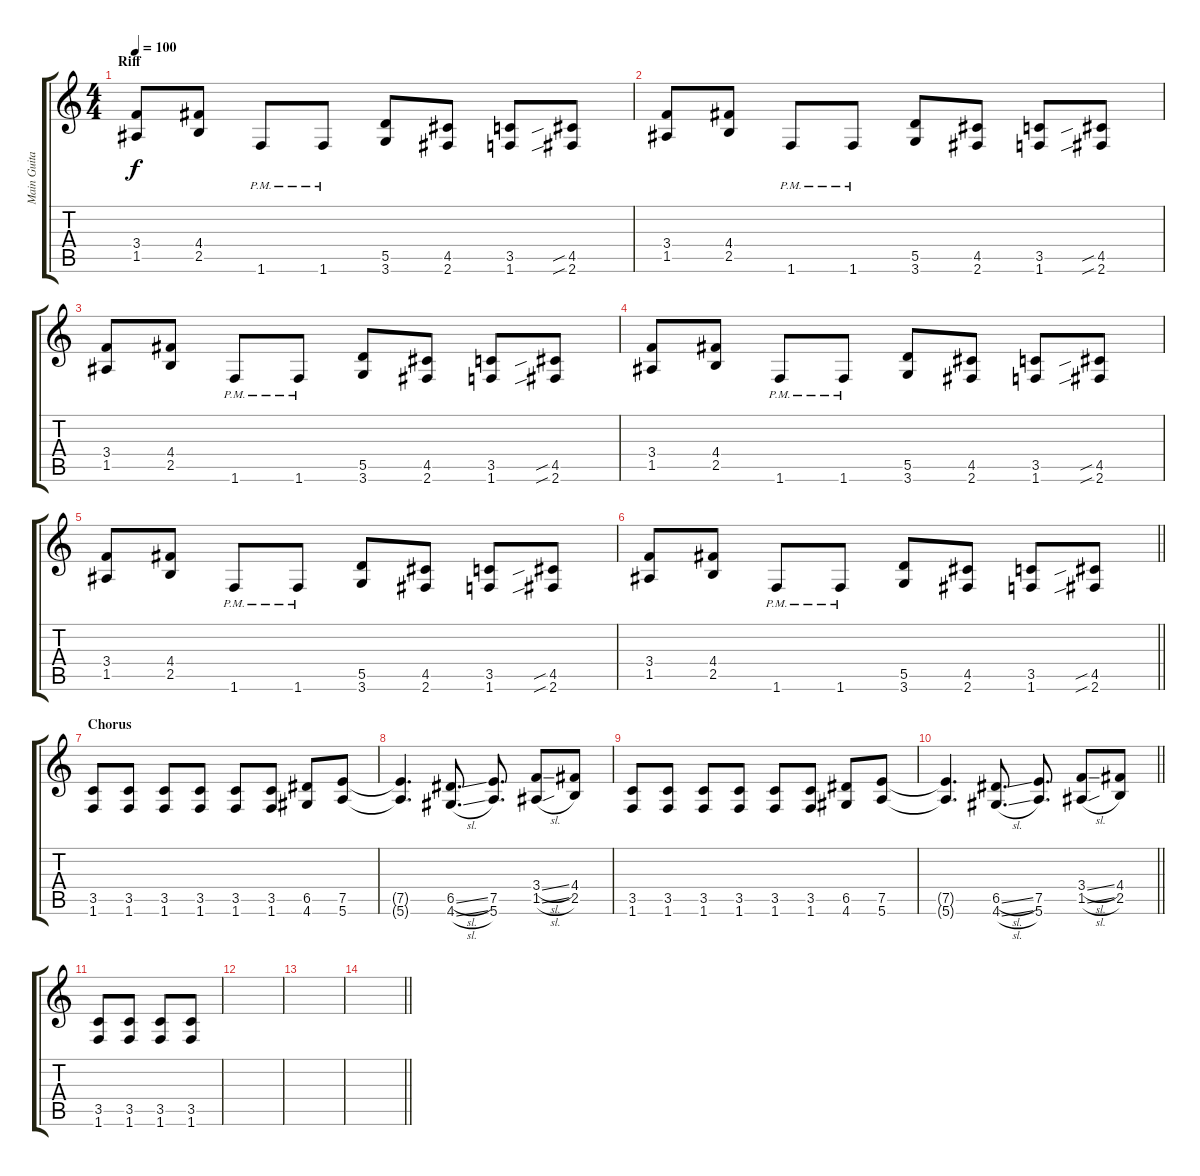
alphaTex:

\track ("Main Guitar" "Main Guita") {instrument distortionguitar}
\staff {score tabs}
\tuning (E4 B3 G3 D3 A2 E2) {hide}
\ts (4 4)
\section ("" "Riff")
\tempo 100
\clef g2
\ks c
(3.4 1.5).8{dy f} (4.4 2.5).8 1.6{pm}.8 1.6{pm}.8 (5.5 3.6).8 (4.5 2.6).8 (3.5 1.6).8 (4.5{sib} 2.6{sib}).8 |
(3.4 1.5).8 (4.4 2.5).8 1.6{pm}.8 1.6{pm}.8 (5.5 3.6).8 (4.5 2.6).8 (3.5 1.6).8 (4.5{sib} 2.6{sib}).8 |
(3.4 1.5).8 (4.4 2.5).8 1.6{pm}.8 1.6{pm}.8 (5.5 3.6).8 (4.5 2.6).8 (3.5 1.6).8 (4.5{sib} 2.6{sib}).8 |
(3.4 1.5).8 (4.4 2.5).8 1.6{pm}.8 1.6{pm}.8 (5.5 3.6).8 (4.5 2.6).8 (3.5 1.6).8 (4.5{sib} 2.6{sib}).8 |
(3.4 1.5).8 (4.4 2.5).8 1.6{pm}.8 1.6{pm}.8 (5.5 3.6).8 (4.5 2.6).8 (3.5 1.6).8 (4.5{sib} 2.6{sib}).8 |
\barLineRight lightlight
(3.4 1.5).8 (4.4 2.5).8 1.6{pm}.8 1.6{pm}.8 (5.5 3.6).8 (4.5 2.6).8 (3.5 1.6).8 (4.5{sib} 2.6{sib}).8 |
\section ("" "Chorus")
(3.5 1.6).8 (3.5 1.6).8 (3.5 1.6).8 (3.5 1.6).8 (3.5 1.6).8 (3.5 1.6).8 (6.5 4.6).8 (7.5 5.6).8 |
(7.5{t} 5.6{t}).4{d} (6.5{sl} 4.6{sl}).8{d} (7.5 5.6).8{d} (3.4{sl} 1.5{sl}).8 (4.4 2.5).8 |
(3.5 1.6).8 (3.5 1.6).8 (3.5 1.6).8 (3.5 1.6).8 (3.5 1.6).8 (3.5 1.6).8 (6.5 4.6).8 (7.5 5.6).8 |
\barLineRight lightlight
(7.5{t} 5.6{t}).4{d} (6.5{sl} 4.6{sl}).8{d} (7.5 5.6).8{d} (3.4{sl} 1.5{sl}).8 (4.4 2.5).8 |
(3.5 1.6).8 (3.5 1.6).8 (3.5 1.6).8 (3.5 1.6).8 |
|
|
\barLineRight lightlight
